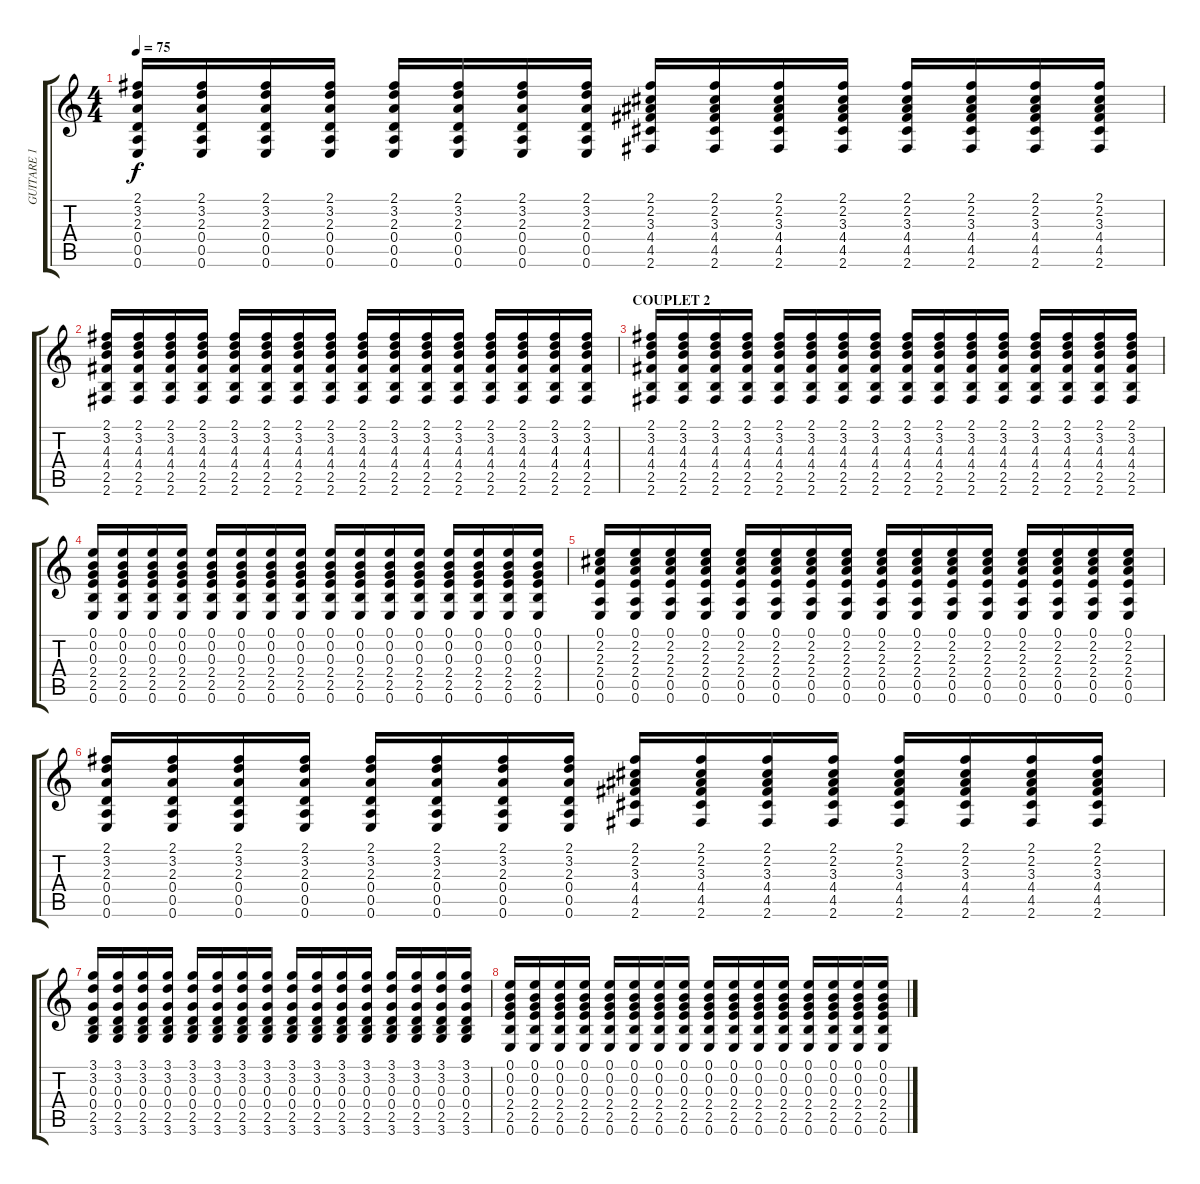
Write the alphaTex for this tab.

\track ("GUITARE 1" "GUITARE 1") {instrument acousticguitarsteel}
\staff {score tabs}
\tuning (E4 B3 G3 D3 A2 E2) {hide}
\ts (4 4)
\tempo 75
\clef g2
\ks c
(2.1 3.2 2.3 0.4 0.5 0.6).16{dy f} (2.1 3.2 2.3 0.4 0.5 0.6).16 (2.1 3.2 2.3 0.4 0.5 0.6).16 (2.1 3.2 2.3 0.4 0.5 0.6).16 (2.1 3.2 2.3 0.4 0.5 0.6).16 (2.1 3.2 2.3 0.4 0.5 0.6).16 (2.1 3.2 2.3 0.4 0.5 0.6).16 (2.1 3.2 2.3 0.4 0.5 0.6).16 (2.1 2.2 3.3 4.4 4.5 2.6).16 (2.1 2.2 3.3 4.4 4.5 2.6).16 (2.1 2.2 3.3 4.4 4.5 2.6).16 (2.1 2.2 3.3 4.4 4.5 2.6).16 (2.1 2.2 3.3 4.4 4.5 2.6).16 (2.1 2.2 3.3 4.4 4.5 2.6).16 (2.1 2.2 3.3 4.4 4.5 2.6).16 (2.1 2.2 3.3 4.4 4.5 2.6).16 |
(2.1 3.2 4.3 4.4 2.5 2.6).16 (2.1 3.2 4.3 4.4 2.5 2.6).16 (2.1 3.2 4.3 4.4 2.5 2.6).16 (2.1 3.2 4.3 4.4 2.5 2.6).16 (2.1 3.2 4.3 4.4 2.5 2.6).16 (2.1 3.2 4.3 4.4 2.5 2.6).16 (2.1 3.2 4.3 4.4 2.5 2.6).16 (2.1 3.2 4.3 4.4 2.5 2.6).16 (2.1 3.2 4.3 4.4 2.5 2.6).16 (2.1 3.2 4.3 4.4 2.5 2.6).16 (2.1 3.2 4.3 4.4 2.5 2.6).16 (2.1 3.2 4.3 4.4 2.5 2.6).16 (2.1 3.2 4.3 4.4 2.5 2.6).16 (2.1 3.2 4.3 4.4 2.5 2.6).16 (2.1 3.2 4.3 4.4 2.5 2.6).16 (2.1 3.2 4.3 4.4 2.5 2.6).16 |
\section ("" "COUPLET 2")
(2.1 3.2 4.3 4.4 2.5 2.6).16 (2.1 3.2 4.3 4.4 2.5 2.6).16 (2.1 3.2 4.3 4.4 2.5 2.6).16 (2.1 3.2 4.3 4.4 2.5 2.6).16 (2.1 3.2 4.3 4.4 2.5 2.6).16 (2.1 3.2 4.3 4.4 2.5 2.6).16 (2.1 3.2 4.3 4.4 2.5 2.6).16 (2.1 3.2 4.3 4.4 2.5 2.6).16 (2.1 3.2 4.3 4.4 2.5 2.6).16 (2.1 3.2 4.3 4.4 2.5 2.6).16 (2.1 3.2 4.3 4.4 2.5 2.6).16 (2.1 3.2 4.3 4.4 2.5 2.6).16 (2.1 3.2 4.3 4.4 2.5 2.6).16 (2.1 3.2 4.3 4.4 2.5 2.6).16 (2.1 3.2 4.3 4.4 2.5 2.6).16 (2.1 3.2 4.3 4.4 2.5 2.6).16 |
(0.1 0.2 0.3 2.4 2.5 0.6).16 (0.1 0.2 0.3 2.4 2.5 0.6).16 (0.1 0.2 0.3 2.4 2.5 0.6).16 (0.1 0.2 0.3 2.4 2.5 0.6).16 (0.1 0.2 0.3 2.4 2.5 0.6).16 (0.1 0.2 0.3 2.4 2.5 0.6).16 (0.1 0.2 0.3 2.4 2.5 0.6).16 (0.1 0.2 0.3 2.4 2.5 0.6).16 (0.1 0.2 0.3 2.4 2.5 0.6).16 (0.1 0.2 0.3 2.4 2.5 0.6).16 (0.1 0.2 0.3 2.4 2.5 0.6).16 (0.1 0.2 0.3 2.4 2.5 0.6).16 (0.1 0.2 0.3 2.4 2.5 0.6).16 (0.1 0.2 0.3 2.4 2.5 0.6).16 (0.1 0.2 0.3 2.4 2.5 0.6).16 (0.1 0.2 0.3 2.4 2.5 0.6).16 |
(0.1 2.2 2.3 2.4 0.5 0.6).16 (0.1 2.2 2.3 2.4 0.5 0.6).16 (0.1 2.2 2.3 2.4 0.5 0.6).16 (0.1 2.2 2.3 2.4 0.5 0.6).16 (0.1 2.2 2.3 2.4 0.5 0.6).16 (0.1 2.2 2.3 2.4 0.5 0.6).16 (0.1 2.2 2.3 2.4 0.5 0.6).16 (0.1 2.2 2.3 2.4 0.5 0.6).16 (0.1 2.2 2.3 2.4 0.5 0.6).16 (0.1 2.2 2.3 2.4 0.5 0.6).16 (0.1 2.2 2.3 2.4 0.5 0.6).16 (0.1 2.2 2.3 2.4 0.5 0.6).16 (0.1 2.2 2.3 2.4 0.5 0.6).16 (0.1 2.2 2.3 2.4 0.5 0.6).16 (0.1 2.2 2.3 2.4 0.5 0.6).16 (0.1 2.2 2.3 2.4 0.5 0.6).16 |
(2.1 3.2 2.3 0.4 0.5 0.6).16 (2.1 3.2 2.3 0.4 0.5 0.6).16 (2.1 3.2 2.3 0.4 0.5 0.6).16 (2.1 3.2 2.3 0.4 0.5 0.6).16 (2.1 3.2 2.3 0.4 0.5 0.6).16 (2.1 3.2 2.3 0.4 0.5 0.6).16 (2.1 3.2 2.3 0.4 0.5 0.6).16 (2.1 3.2 2.3 0.4 0.5 0.6).16 (2.1 2.2 3.3 4.4 4.5 2.6).16 (2.1 2.2 3.3 4.4 4.5 2.6).16 (2.1 2.2 3.3 4.4 4.5 2.6).16 (2.1 2.2 3.3 4.4 4.5 2.6).16 (2.1 2.2 3.3 4.4 4.5 2.6).16 (2.1 2.2 3.3 4.4 4.5 2.6).16 (2.1 2.2 3.3 4.4 4.5 2.6).16 (2.1 2.2 3.3 4.4 4.5 2.6).16 |
(3.1 3.2 0.3 0.4 2.5 3.6).16 (3.1 3.2 0.3 0.4 2.5 3.6).16 (3.1 3.2 0.3 0.4 2.5 3.6).16 (3.1 3.2 0.3 0.4 2.5 3.6).16 (3.1 3.2 0.3 0.4 2.5 3.6).16 (3.1 3.2 0.3 0.4 2.5 3.6).16 (3.1 3.2 0.3 0.4 2.5 3.6).16 (3.1 3.2 0.3 0.4 2.5 3.6).16 (3.1 3.2 0.3 0.4 2.5 3.6).16 (3.1 3.2 0.3 0.4 2.5 3.6).16 (3.1 3.2 0.3 0.4 2.5 3.6).16 (3.1 3.2 0.3 0.4 2.5 3.6).16 (3.1 3.2 0.3 0.4 2.5 3.6).16 (3.1 3.2 0.3 0.4 2.5 3.6).16 (3.1 3.2 0.3 0.4 2.5 3.6).16 (3.1 3.2 0.3 0.4 2.5 3.6).16 |
(0.1 0.2 0.3 2.4 2.5 0.6).16 (0.1 0.2 0.3 2.4 2.5 0.6).16 (0.1 0.2 0.3 2.4 2.5 0.6).16 (0.1 0.2 0.3 2.4 2.5 0.6).16 (0.1 0.2 0.3 2.4 2.5 0.6).16 (0.1 0.2 0.3 2.4 2.5 0.6).16 (0.1 0.2 0.3 2.4 2.5 0.6).16 (0.1 0.2 0.3 2.4 2.5 0.6).16 (0.1 0.2 0.3 2.4 2.5 0.6).16 (0.1 0.2 0.3 2.4 2.5 0.6).16 (0.1 0.2 0.3 2.4 2.5 0.6).16 (0.1 0.2 0.3 2.4 2.5 0.6).16 (0.1 0.2 0.3 2.4 2.5 0.6).16 (0.1 0.2 0.3 2.4 2.5 0.6).16 (0.1 0.2 0.3 2.4 2.5 0.6).16 (0.1 0.2 0.3 2.4 2.5 0.6).16
